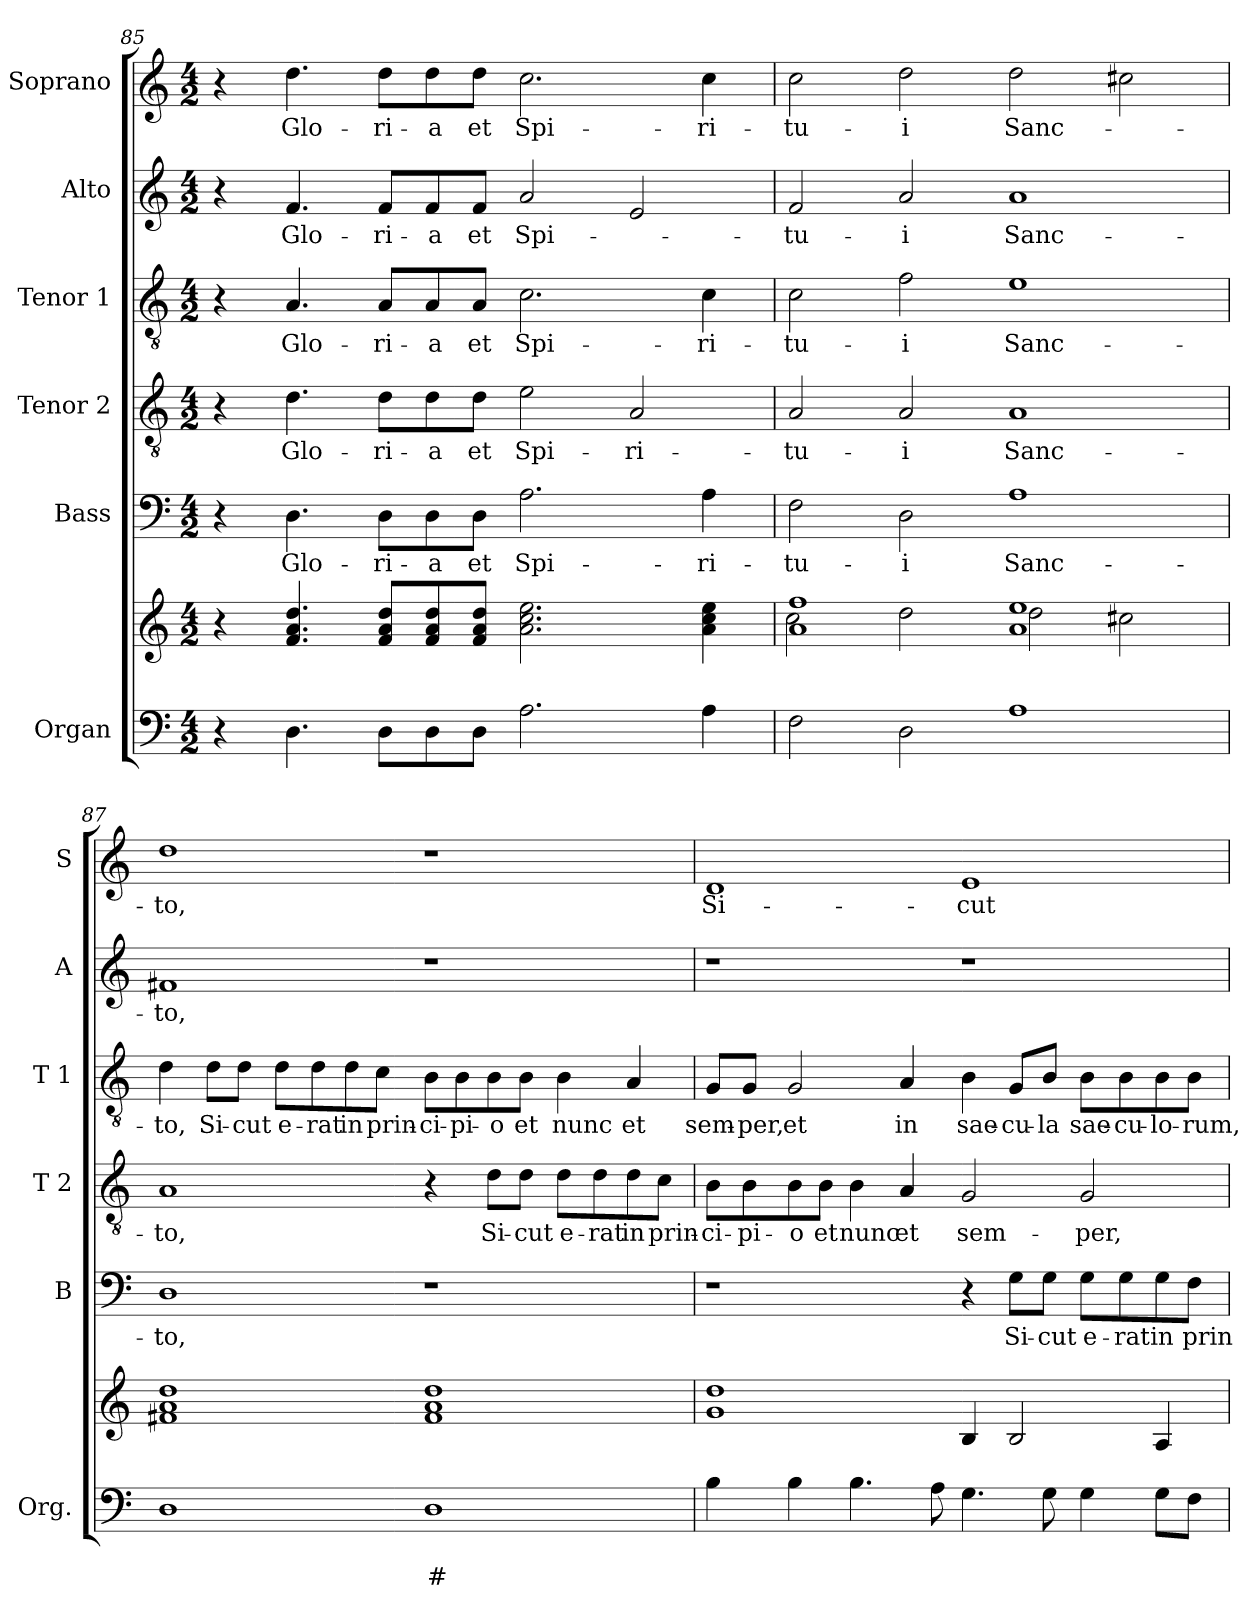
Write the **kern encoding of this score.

**kern	**text	**text	**kern	**kern	**text	**kern	**text	**kern	**text	**kern	**text	**kern	**text
*part6	*part6	*part6	*part6	*part5	*part5	*part4	*part4	*part3	*part3	*part2	*part2	*part1	*part1
*staff7	*staff7	*staff7	*staff6	*staff5	*staff5	*staff4	*staff4	*staff3	*staff3	*staff2	*staff2	*staff1	*staff1
*I"Organ	*	*	*	*I"Bass	*	*I"Tenor 2	*	*I"Tenor 1	*	*I"Alto	*	*I"Soprano	*
*I'Org.	*	*	*	*I'B	*	*I'T 2	*	*I'T 1	*	*I'A	*	*I'S	*
!!LO:LB:g=z
*clefF4	*	*	*clefG2	*clefF4	*	*clefGv2	*	*clefGv2	*	*clefG2	*	*clefG2	*
*k[]	*	*	*k[]	*k[]	*	*k[]	*	*k[]	*	*k[]	*	*k[]	*
*C:	*	*	*C:	*C:	*	*C:	*	*C:	*	*C:	*	*C:	*
*M4/2	*	*	*M4/2	*M4/2	*	*M4/2	*	*M4/2	*	*M4/2	*	*M4/2	*
=85	=85	=85	=85	=85	=85	=85	=85	=85	=85	=85	=85	=85	=85
4r	.	.	4r	4r	.	4r	.	4r	.	4r	.	4r	.
!	!	!	!	!	!LO:LY:b	!	!LO:LY:b	!	!LO:LY:b	!	!LO:LY:b	!	!LO:LY:b
4.D\	.	.	4.f!/ 4.a!/ 4.dd!/	4.D\	Glo-	4.d\	Glo-	4.A/	Glo-	4.f/	Glo-	4.dd\	Glo-
!	!	!	!	!	!LO:LY:b	!	!LO:LY:b	!	!LO:LY:b	!	!LO:LY:b	!	!LO:LY:b
8D\L	.	.	8f!/ 8a!/ 8dd!/L	8D\L	-ri-	8d\L	-ri-	8A/L	-ri-	8f/L	-ri-	8dd\L	-ri-
!	!	!	!	!	!LO:LY:b	!	!LO:LY:b	!	!LO:LY:b	!	!LO:LY:b	!	!LO:LY:b
8D\	.	.	8f!/ 8a!/ 8dd!/	8D\	-a	8d\	-a	8A/	-a	8f/	-a	8dd\	-a
!	!	!	!	!	!LO:LY:b	!	!LO:LY:b	!	!LO:LY:b	!	!LO:LY:b	!	!LO:LY:b
8D\J	.	.	8f!/ 8a!/ 8dd!/J	8D\J	et	8d\J	et	8A/J	et	8f/J	et	8dd\J	et
!	!	!	!	!	!LO:LY:b	!	!LO:LY:b	!	!LO:LY:b	!	!LO:LY:b	!	!LO:LY:b
2.A\	.	.	2.a!\ 2.cc!\ 2.ee!\	2.A\	Spi-	2e\	Spi-	2.c\	Spi-	2a/	Spi-	2.cc\	Spi-
!	!	!	!	!	!	!	!LO:LY:b	!	!	!	!	!	!
.	.	.	.	.	.	2A/	-ri-	.	.	2e/	.	.	.
!	!	!	!	!	!LO:LY:b	!	!	!	!LO:LY:b	!	!	!	!LO:LY:b
4A\	.	.	4a!\ 4cc!\ 4ee!\	4A\	-ri-	.	.	4c\	-ri-	.	.	4cc\	-ri-
=86	=86	=86	=86	=86	=86	=86	=86	=86	=86	=86	=86	=86	=86
*	*	*	*^	*	*	*	*	*	*	*	*	*	*
!	!	!	!	!	!	!LO:LY:b	!	!LO:LY:b	!	!LO:LY:b	!	!LO:LY:b	!	!LO:LY:b
2F\	.	.	1a! 1ff!	2cc!\	2F\	-tu-	2A/	-tu-	2c\	-tu-	2f/	-tu-	2cc\	-tu-
!	!	!	!	!	!	!LO:LY:b	!	!LO:LY:b	!	!LO:LY:b	!	!LO:LY:b	!	!LO:LY:b
2D\	.	.	.	2dd!\	2D\	-i	2A/	-i	2f\	-i	2a/	-i	2dd\	-i
!	!	!	!	!	!	!LO:LY:b	!	!LO:LY:b	!	!LO:LY:b	!	!LO:LY:b	!	!LO:LY:b
1A	.	.	1a! 1ee!	2dd!\	1A	Sanc-	1A	Sanc-	1e	Sanc-	1a	Sanc-	2dd\	Sanc-
.	.	.	.	2cc#X!\	.	.	.	.	.	.	.	.	2cc#X\	.
=87	=87	=87	=87	=87	=87	=87	=87	=87	=87	=87	=87	=87	=87	=87
!	!	!	!	!	!	!LO:LY:b	!	!LO:LY:b	!	!LO:LY:b	!	!LO:LY:b	!	!LO:LY:b
*	*	*	*v	*v	*	*	*	*	*	*	*	*	*	*
1D	.	.	1f#X! 1a! 1dd!	1D	-to,	1A	-to,	4d\	-to,	1f#X	-to,	1dd	-to,
!	!	!	!	!	!	!	!	!	!LO:LY:b	!	!	!	!
.	.	.	.	.	.	.	.	8d\L	Si-	.	.	.	.
!	!	!	!	!	!	!	!	!	!LO:LY:b	!	!	!	!
.	.	.	.	.	.	.	.	8d\J	-cut	.	.	.	.
!	!	!	!	!	!	!	!	!	!LO:LY:b	!	!	!	!
.	.	.	.	.	.	.	.	8d\L	e-	.	.	.	.
!	!	!	!	!	!	!	!	!	!LO:LY:b	!	!	!	!
.	.	.	.	.	.	.	.	8d\	-rat	.	.	.	.
!	!	!	!	!	!	!	!	!	!LO:LY:b	!	!	!	!
.	.	.	.	.	.	.	.	8d\	in	.	.	.	.
!	!	!	!	!	!	!	!	!	!LO:LY:b	!	!	!	!
.	.	.	.	.	.	.	.	8c\J	prin-	.	.	.	.
!	!	!LO:LY:b	!	!	!	!	!	!	!LO:LY:b	!	!	!	!
1D	.	#	1f#! 1a! 1dd!	1r	.	4r	.	8B\L	-ci-	1r	.	1r	.
!	!	!	!	!	!	!	!	!	!LO:LY:b	!	!	!	!
.	.	.	.	.	.	.	.	8B\	-pi-	.	.	.	.
!	!	!	!	!	!	!	!LO:LY:b	!	!LO:LY:b	!	!	!	!
.	.	.	.	.	.	8d\L	Si-	8B\	-o	.	.	.	.
!	!	!	!	!	!	!	!LO:LY:b	!	!LO:LY:b	!	!	!	!
.	.	.	.	.	.	8d\J	-cut	8B\J	et	.	.	.	.
!	!	!	!	!	!	!	!LO:LY:b	!	!LO:LY:b	!	!	!	!
.	.	.	.	.	.	8d\L	e-	4B\	nunc	.	.	.	.
!	!	!	!	!	!	!	!LO:LY:b	!	!	!	!	!	!
.	.	.	.	.	.	8d\	-rat	.	.	.	.	.	.
!	!	!	!	!	!	!	!LO:LY:b	!	!LO:LY:b	!	!	!	!
.	.	.	.	.	.	8d\	in	4A/	et	.	.	.	.
!	!	!	!	!	!	!	!LO:LY:b	!	!	!	!	!	!
.	.	.	.	.	.	8c\J	prin-	.	.	.	.	.	.
!!LO:PB:g=z
=88	=88	=88	=88	=88	=88	=88	=88	=88	=88	=88	=88	=88	=88
!	!	!	!	!	!	!	!LO:LY:b	!	!LO:LY:b	!	!	!	!LO:LY:b
4B\	.	.	1g! 1dd!	1r	.	8B\L	-ci-	8G/L	sem-	1r	.	1d	Si-
!	!	!	!	!	!	!	!LO:LY:b	!	!LO:LY:b	!	!	!	!
.	.	.	.	.	.	8B\	-pi-	8G/J	-per,	.	.	.	.
!	!	!	!	!	!	!	!LO:LY:b	!	!LO:LY:b	!	!	!	!
4B\	.	.	.	.	.	8B\	-o	2G/	et	.	.	.	.
!	!	!	!	!	!	!	!LO:LY:b	!	!	!	!	!	!
.	.	.	.	.	.	8B\J	et	.	.	.	.	.	.
!	!	!	!	!	!	!	!LO:LY:b	!	!	!	!	!	!
4.B\	.	.	.	.	.	4B\	nunc	.	.	.	.	.	.
!	!	!	!	!	!	!	!LO:LY:b	!	!LO:LY:b	!	!	!	!
.	.	.	.	.	.	4A/	et	4A/	in	.	.	.	.
8A\	.	.	.	.	.	.	.	.	.	.	.	.	.
!	!	!	!	!	!	!	!LO:LY:b	!	!LO:LY:b	!	!	!	!LO:LY:b
4.G\	.	.	4B!/	4r	.	2G/	sem-	4B\	sae-	1r	.	1e	-cut
!	!	!	!	!	!LO:LY:b	!	!	!	!LO:LY:b	!	!	!	!
.	.	.	2B!/	8G\L	Si-	.	.	8G/L	-cu-	.	.	.	.
!	!	!	!	!	!LO:LY:b	!	!	!	!LO:LY:b	!	!	!	!
8G\	.	.	.	8G\J	-cut	.	.	8B/J	-la	.	.	.	.
!	!	!	!	!	!LO:LY:b	!	!LO:LY:b	!	!LO:LY:b	!	!	!	!
4G\	.	.	.	8G\L	e-	2G/	-per,	8B\L	sae-	.	.	.	.
!	!	!	!	!	!LO:LY:b	!	!	!	!LO:LY:b	!	!	!	!
.	.	.	.	8G\	-rat	.	.	8B\	-cu-	.	.	.	.
!	!	!	!	!	!LO:LY:b	!	!	!	!LO:LY:b	!	!	!	!
8G\L	.	.	4A!/	8G\	in	.	.	8B\	-lo-	.	.	.	.
!	!	!	!	!	!LO:LY:b	!	!	!	!LO:LY:b	!	!	!	!
8F\J	.	.	.	8F\J	prin-	.	.	8B\J	-rum,	.	.	.	.
=	=	=	=	=	=	=	=	=	=	=	=	=	=
*-	*-	*-	*-	*-	*-	*-	*-	*-	*-	*-	*-	*-	*-
